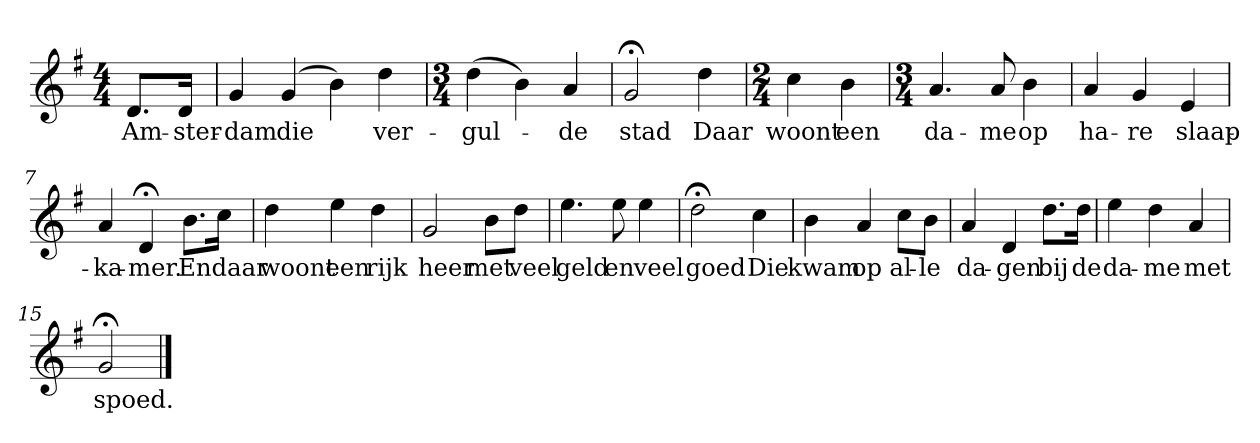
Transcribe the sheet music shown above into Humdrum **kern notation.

**kern	**text
*part1	*part1
*staff1	*staff1
*k[f#]	*
*G:	*
*M4/4	*
*MM120	*
=	=
8.dL	Am-
16dJk	-ster-
=1	=1
4g	-dam
(4g	die
4b)	.
4dd	ver-
=2	=2
*M3/4	*
(4dd	-gul-
4b)	.
4a	-de
=3	=3
2g;<	stad
4dd	Daar
=4	=4
*M2/4	*
4cc	woont
4b	een
=5	=5
*M3/4	*
4.a	da-
8a	-me
4b	op
=6	=6
4a	ha-
4g	-re
4e	slaap-
=7	=7
4a	-ka-
4d;<	-mer.
8.bL	En
16ccJk	daar
=8	=8
4dd	woont
4ee	een
4dd	rijk
=9	=9
2g	heer
8bL	met
8ddJ	veel
=10	=10
4.ee	geld
8ee	en
4ee	veel
=11	=11
2dd;<	goed
4cc	Die
=12	=12
4b	kwam
4a	op
8ccL	al-
8bJ	-le
=13	=13
4a	da-
4d	-gen
8.ddL	bij
16ddJk	de
=14	=14
4ee	da-
4dd	-me
4a	met
=15	=15
2g;<	spoed.
==	==
*-	*-
